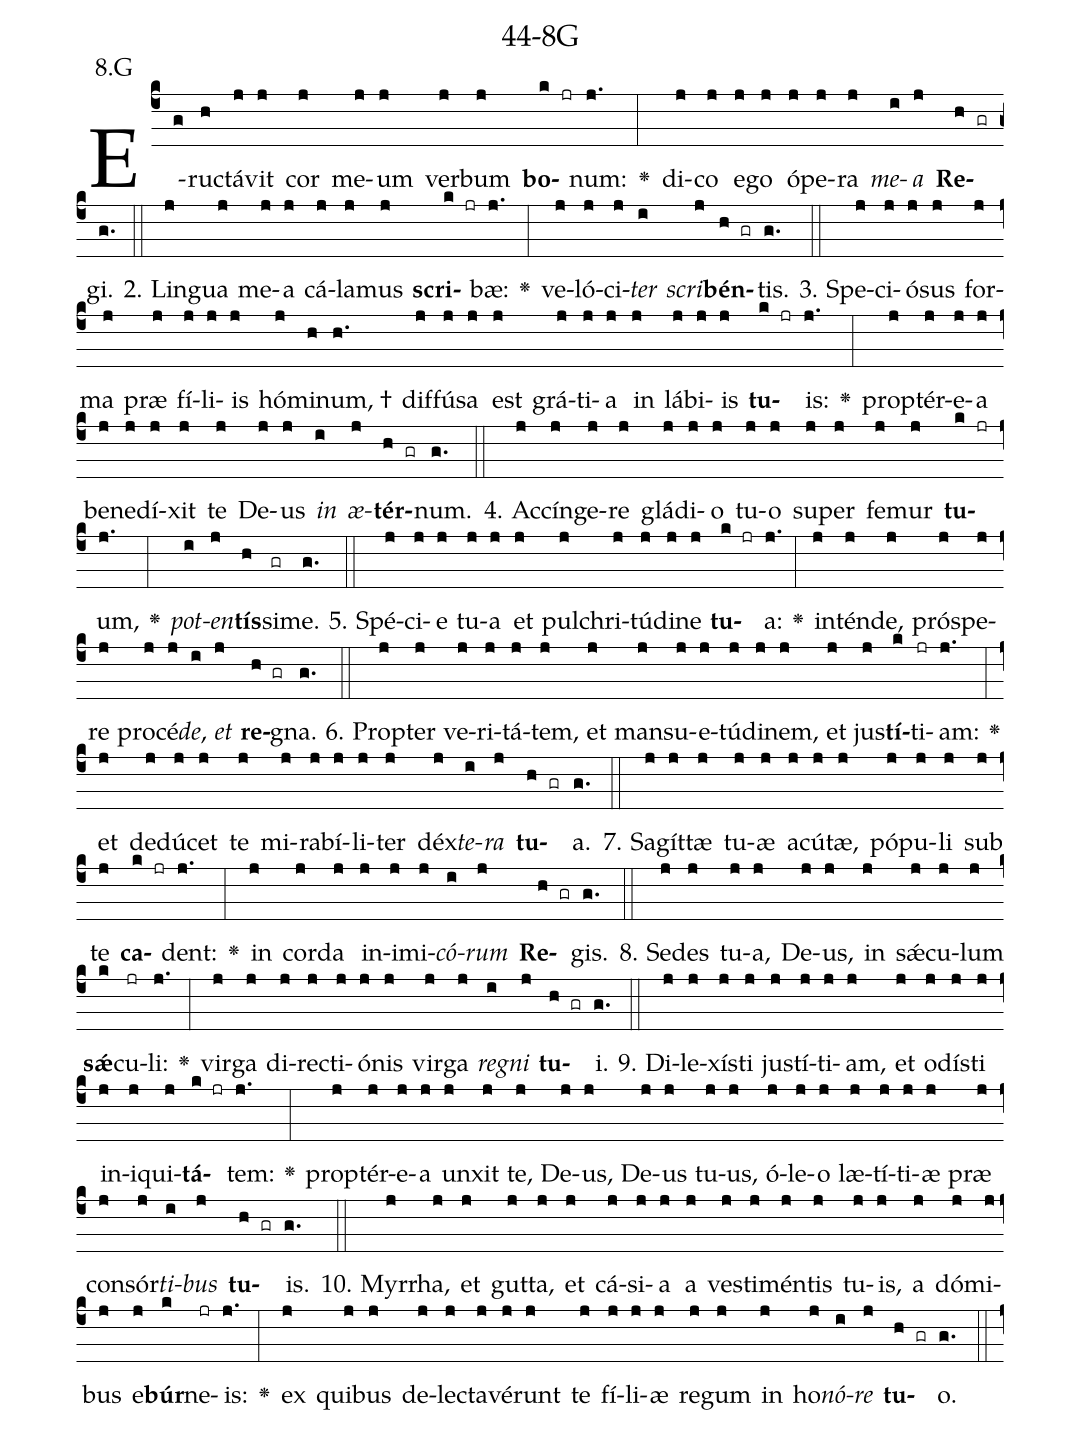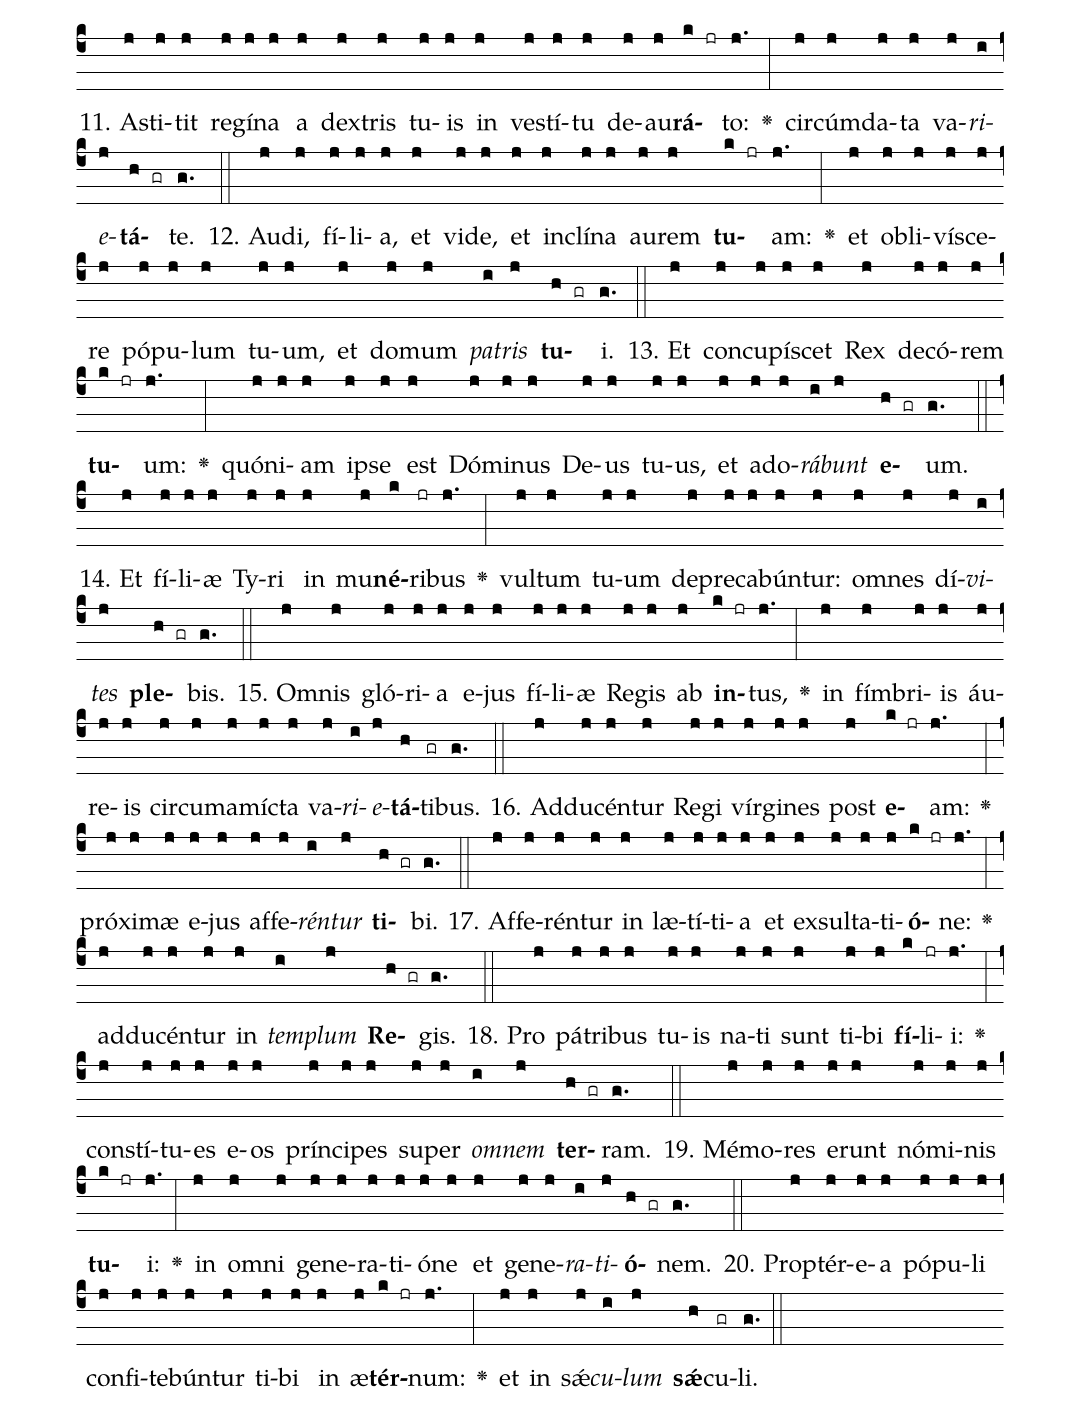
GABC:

name: 44-8G;
annotation: 8.G;
%%
(c4)E(g)ruc(h)tá(j)vit(j) cor(j) me(j)um(j) ver(j)bum(j) <b>bo</b>(k jr)num:(j.) <v>\greheightstar</v>(:) di(j)co(j) e(j)go(j) ó(j)pe(j)ra(j) <i>me</i>(i)<i>a</i>(j) <b>Re</b>(h gr)gi.(g.) (::)
2. Lin(j)gua(j) me(j)a(j) cá(j)la(j)mus(j) <b>scri</b>(k jr)bæ:(j.) <v>\greheightstar</v>(:) ve(j)ló(j)ci(j)<i>ter</i>(i) <i>scri</i>(j)<b>bén</b>(h gr)tis.(g.) (::)
3. Spe(j)ci(j)ó(j)sus(j) for(j)ma(j) præ(j) fí(j)li(j)is(j) hó(j)mi(h)num, †(h.) dif(j)fú(j)sa(j) est(j) grá(j)ti(j)a(j) in(j) lá(j)bi(j)is(j) <b>tu</b>(k jr)is:(j.) <v>\greheightstar</v>(:) prop(j)tér(j)e(j)a(j) be(j)ne(j)dí(j)xit(j) te(j) De(j)us(j) <i>in</i>(i) <i>æ</i>(j)<b>tér</b>(h gr)num.(g.) (::)
4. Ac(j)cín(j)ge(j)re(j) glá(j)di(j)o(j) tu(j)o(j) su(j)per(j) fe(j)mur(j) <b>tu</b>(k jr)um,(j.) <v>\greheightstar</v>(:) <i>pot</i>(i)<i>en</i>(j)<b>tís</b>(h)si(gr)me.(g.) (::)
5. Spé(j)ci(j)e(j) tu(j)a(j) et(j) pul(j)chri(j)tú(j)di(j)ne(j) <b>tu</b>(k jr)a:(j.) <v>\greheightstar</v>(:) in(j)tén(j)de,(j) pró(j)spe(j)re(j) pro(j)cé(j)<i>de</i>,(i) <i>et</i>(j) <b>re</b>(h gr)gna.(g.) (::)
6. Prop(j)ter(j) ve(j)ri(j)tá(j)tem,(j) et(j) man(j)su(j)e(j)tú(j)di(j)nem,(j) et(j) jus(j)<b>tí</b>(k)ti(jr)am:(j.) <v>\greheightstar</v>(:) et(j) de(j)dú(j)cet(j) te(j) mi(j)ra(j)bí(j)li(j)ter(j) déx(j)<i>te</i>(i)<i>ra</i>(j) <b>tu</b>(h gr)a.(g.) (::)
7. Sa(j)gít(j)tæ(j) tu(j)æ(j) a(j)cú(j)tæ,(j) pó(j)pu(j)li(j) sub(j) te(j) <b>ca</b>(k jr)dent:(j.) <v>\greheightstar</v>(:) in(j) cor(j)da(j) in(j)i(j)mi(j)<i>có</i>(i)<i>rum</i>(j) <b>Re</b>(h gr)gis.(g.) (::)
8. Se(j)des(j) tu(j)a,(j) De(j)us,(j) in(j) sǽ(j)cu(j)lum(j) <b>sǽ</b>(k)cu(jr)li:(j.) <v>\greheightstar</v>(:) vir(j)ga(j) di(j)rec(j)ti(j)ó(j)nis(j) vir(j)ga(j) <i>re</i>(i)<i>gni</i>(j) <b>tu</b>(h gr)i.(g.) (::)
9. Di(j)le(j)xís(j)ti(j) jus(j)tí(j)ti(j)am,(j) et(j) o(j)dís(j)ti(j) in(j)i(j)qui(j)<b>tá</b>(k jr)tem:(j.) <v>\greheightstar</v>(:) prop(j)tér(j)e(j)a(j) un(j)xit(j) te,(j) De(j)us,(j) De(j)us(j) tu(j)us,(j) ó(j)le(j)o(j) læ(j)tí(j)ti(j)æ(j) præ(j) con(j)sór(j)<i>ti</i>(i)<i>bus</i>(j) <b>tu</b>(h gr)is.(g.) (::)
10. Myr(j)rha,(j) et(j) gut(j)ta,(j) et(j) cá(j)si(j)a(j) a(j) ves(j)ti(j)mén(j)tis(j) tu(j)is,(j) a(j) dó(j)mi(j)bus(j) e(j)<b>búr</b>(k)ne(jr)is:(j.) <v>\greheightstar</v>(:) ex(j) qui(j)bus(j) de(j)lec(j)ta(j)vé(j)runt(j) te(j) fí(j)li(j)æ(j) re(j)gum(j) in(j) ho(j)<i>nó</i>(i)<i>re</i>(j) <b>tu</b>(h gr)o.(g.) (::)
11. A(j)sti(j)tit(j) re(j)gí(j)na(j) a(j) dex(j)tris(j) tu(j)is(j) in(j) ves(j)tí(j)tu(j) de(j)au(j)<b>rá</b>(k jr)to:(j.) <v>\greheightstar</v>(:) cir(j)cúm(j)da(j)ta(j) va(j)<i>ri</i>(i)<i>e</i>(j)<b>tá</b>(h gr)te.(g.) (::)
12. Au(j)di,(j) fí(j)li(j)a,(j) et(j) vi(j)de,(j) et(j) in(j)clí(j)na(j) au(j)rem(j) <b>tu</b>(k jr)am:(j.) <v>\greheightstar</v>(:) et(j) ob(j)li(j)ví(j)sce(j)re(j) pó(j)pu(j)lum(j) tu(j)um,(j) et(j) do(j)mum(j) <i>pa</i>(i)<i>tris</i>(j) <b>tu</b>(h gr)i.(g.) (::)
13. Et(j) con(j)cu(j)pí(j)scet(j) Rex(j) de(j)có(j)rem(j) <b>tu</b>(k jr)um:(j.) <v>\greheightstar</v>(:) quón(j)i(j)am(j) ip(j)se(j) est(j) Dó(j)mi(j)nus(j) De(j)us(j) tu(j)us,(j) et(j) ad(j)o(j)<i>rá</i>(i)<i>bunt</i>(j) <b>e</b>(h gr)um.(g.) (::)
14. Et(j) fí(j)li(j)æ(j) Ty(j)ri(j) in(j) mu(j)<b>né</b>(k)ri(jr)bus(j.) <v>\greheightstar</v>(:) vul(j)tum(j) tu(j)um(j) de(j)pre(j)ca(j)bún(j)tur:(j) om(j)nes(j) dí(j)<i>vi</i>(i)<i>tes</i>(j) <b>ple</b>(h gr)bis.(g.) (::)
15. Om(j)nis(j) gló(j)ri(j)a(j) e(j)jus(j) fí(j)li(j)æ(j) Re(j)gis(j) ab(j) <b>in</b>(k jr)tus,(j.) <v>\greheightstar</v>(:) in(j) fím(j)bri(j)is(j) áu(j)re(j)is(j) cir(j)cum(j)a(j)míc(j)ta(j) va(j)<i>ri</i>(i)<i>e</i>(j)<b>tá</b>(h)ti(gr)bus.(g.) (::)
16. Ad(j)du(j)cén(j)tur(j) Re(j)gi(j) vír(j)gi(j)nes(j) post(j) <b>e</b>(k jr)am:(j.) <v>\greheightstar</v>(:) pró(j)xi(j)mæ(j) e(j)jus(j) af(j)fe(j)<i>rén</i>(i)<i>tur</i>(j) <b>ti</b>(h gr)bi.(g.) (::)
17. Af(j)fe(j)rén(j)tur(j) in(j) læ(j)tí(j)ti(j)a(j) et(j) ex(j)sul(j)ta(j)ti(j)<b>ó</b>(k jr)ne:(j.) <v>\greheightstar</v>(:) ad(j)du(j)cén(j)tur(j) in(j) <i>tem</i>(i)<i>plum</i>(j) <b>Re</b>(h gr)gis.(g.) (::)
18. Pro(j) pá(j)tri(j)bus(j) tu(j)is(j) na(j)ti(j) sunt(j) ti(j)bi(j) <b>fí</b>(k)li(jr)i:(j.) <v>\greheightstar</v>(:) con(j)stí(j)tu(j)es(j) e(j)os(j) prín(j)ci(j)pes(j) su(j)per(j) <i>om</i>(i)<i>nem</i>(j) <b>ter</b>(h gr)ram.(g.) (::)
19. Mé(j)mo(j)res(j) e(j)runt(j) nó(j)mi(j)nis(j) <b>tu</b>(k jr)i:(j.) <v>\greheightstar</v>(:) in(j) om(j)ni(j) ge(j)ne(j)ra(j)ti(j)ó(j)ne(j) et(j) ge(j)ne(j)<i>ra</i>(i)<i>ti</i>(j)<b>ó</b>(h gr)nem.(g.) (::)
20. Prop(j)tér(j)e(j)a(j) pó(j)pu(j)li(j) con(j)fi(j)te(j)bún(j)tur(j) ti(j)bi(j) in(j) æ(j)<b>tér</b>(k jr)num:(j.) <v>\greheightstar</v>(:) et(j) in(j) sǽ(j)<i>cu</i>(i)<i>lum</i>(j) <b>sǽ</b>(h)cu(gr)li.(g.) (::)
